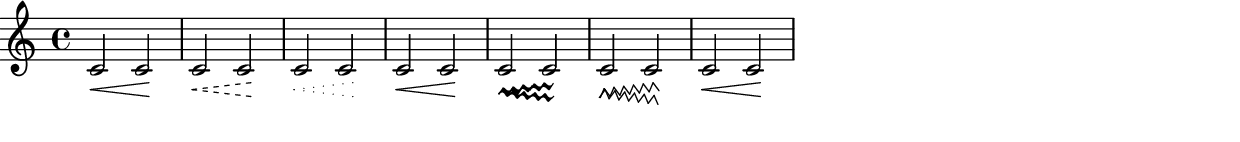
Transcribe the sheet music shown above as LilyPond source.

%% Generated by lilypond-book.py
%% Options: [exampleindent=10.16\mm,indent=0\mm,line-width=160\mm]
\include "lilypond-book-preamble.ly"


% ****************************************************************
% Start cut-&-pastable-section
% ****************************************************************



\paper {
  indent = 0\mm
  line-width = 160\mm
  % offset the left padding, also add 1mm as lilypond creates cropped
  % images with a little space on the right
  line-width = #(- line-width (* mm  3.000000) (* mm 1))
}

\layout {
  
}





% ****************************************************************
% ly snippet:
% ****************************************************************
\sourcefilename "hairpins-with-different-line-styles.ly"
\sourcefileline 0
%% DO NOT EDIT this file manually; it is automatically
%% generated from LSR http://lsr.dsi.unimi.it
%% Make any changes in LSR itself, or in Documentation/snippets/new/ ,
%% and then run scripts/auxiliar/makelsr.py
%%
%% This file is in the public domain.
\version "2.17.6"

\header {
%% Translation of GIT committish: 56145dfed8f19bb34459d5b40cab388776d2ec49
  texidoces = "
Los reguladores pueden imprimirse en uno cualquiera de los estilos de
@code{line-interface}: discontinuo, punteado, línea, trino o zig-zag.

"
  doctitlees = "Reguladores con distintos estilos de línea"

%% Translation of GIT committish: 64d521c30b929ac9be37823df577b8f02c8cf0ee
  texidocfr = "
Les lignes d'un soufflet peuvent adopter tous les styles permis par la
@code{line-interface} : discontinu, pointillé, continu, ondulé ou en
zigzag.

"
  doctitlefr = "Stylisation des lignes de soufflet"

  lsrtags = "expressive-marks, tweaks-and-overrides"

  texidoc = "
Hairpins can take any style from @code{line-interface} - dashed-line,
dotted-line, line, trill or zigzag.

"
  doctitle = "Hairpins with different line styles"
} % begin verbatim


\relative c' {
  c2\< c\!
  \override Hairpin.style = #'dashed-line
  c2\< c\!
  \override Hairpin.style = #'dotted-line
  c2\< c\!
  \override Hairpin.style = #'line
  c2\< c\!
  \override Hairpin.style = #'trill
  c2\< c\!
  \override Hairpin.style = #'zigzag
  c2\< c\!
  \revert Hairpin.style
  c2\< c\!
}



% ****************************************************************
% end ly snippet
% ****************************************************************
